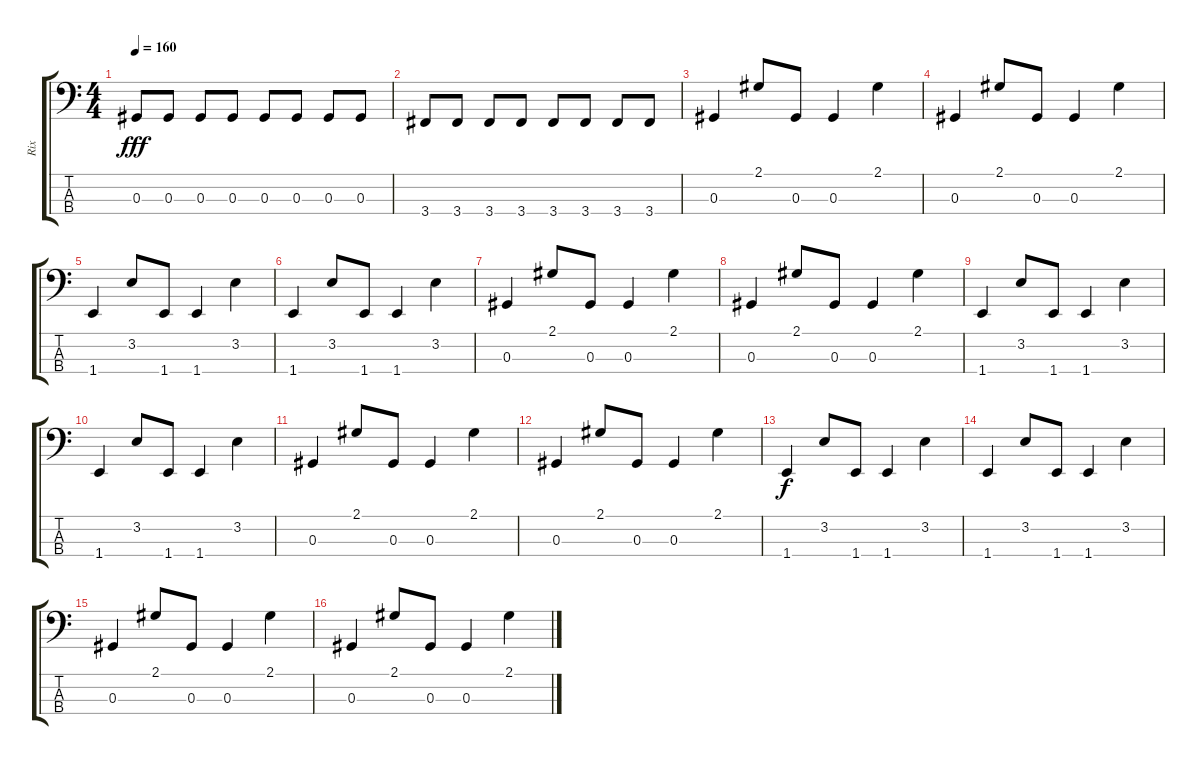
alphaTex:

\track ("Rix" "Rix") {instrument electricbassfinger}
\staff {score tabs}
\tuning (Gb2 Db2 Ab1 Eb1) {hide}
\ts (4 4)
\tempo 160
\clef f4
\ks c
0.3.8{dy fff} 0.3.8 0.3.8 0.3.8 0.3.8 0.3.8 0.3.8 0.3.8 |
3.4.8 3.4.8 3.4.8 3.4.8 3.4.8 3.4.8 3.4.8 3.4.8 |
0.3.4 2.1.8 0.3.8 0.3.4 2.1.4 |
0.3.4 2.1.8 0.3.8 0.3.4 2.1.4 |
1.4.4 3.2.8 1.4.8 1.4.4 3.2.4 |
1.4.4 3.2.8 1.4.8 1.4.4 3.2.4 |
0.3.4 2.1.8 0.3.8 0.3.4 2.1.4 |
0.3.4 2.1.8 0.3.8 0.3.4 2.1.4 |
1.4.4 3.2.8 1.4.8 1.4.4 3.2.4 |
1.4.4 3.2.8 1.4.8 1.4.4 3.2.4 |
0.3.4 2.1.8 0.3.8 0.3.4 2.1.4 |
0.3.4 2.1.8 0.3.8 0.3.4 2.1.4 |
1.4.4{dy f} 3.2.8 1.4.8 1.4.4 3.2.4 |
1.4.4 3.2.8 1.4.8 1.4.4 3.2.4 |
0.3.4 2.1.8 0.3.8 0.3.4 2.1.4 |
0.3.4 2.1.8 0.3.8 0.3.4 2.1.4
